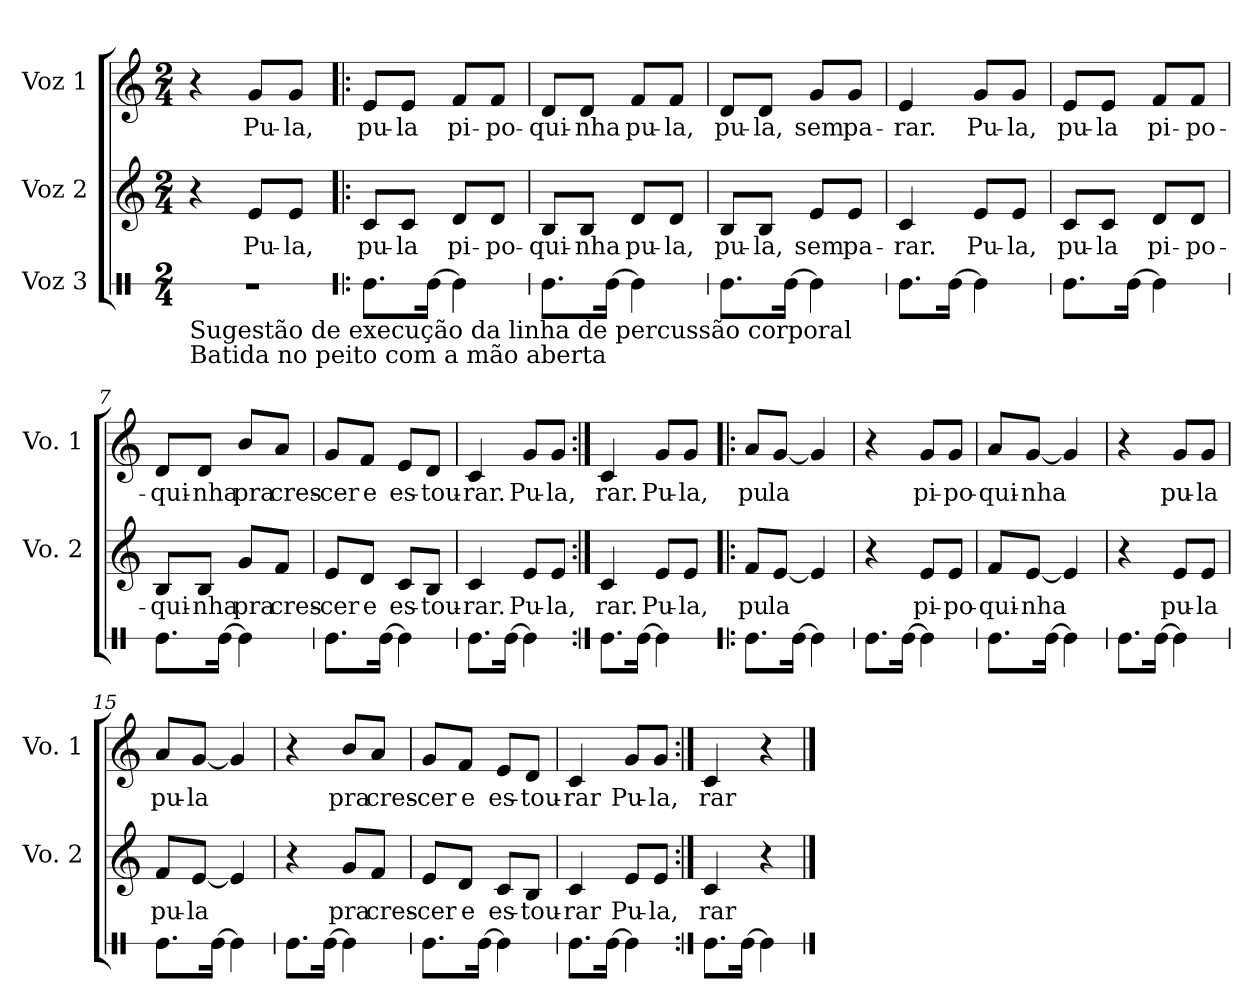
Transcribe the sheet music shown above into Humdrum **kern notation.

**kern	**kern	**text	**kern	**text
*part3	*part2	*part2	*part1	*part1
*staff3	*staff2	*staff2	*staff1	*staff1
*I"Voz 3	*I"Voz 2	*	*I"Voz 1	*
*	*I'Vo. 2	*	*I'Vo. 1	*
*stria1	*	*	*	*
*clefX	*clefG2	*	*clefG2	*
*k[]	*k[]	*	*k[]	*
*M2/4	*M2/4	*	*M2/4	*
*MM110	*MM110	*	*MM110	*
=1	=1	=1	=1	=1
!LO:TX:b:t=Sugestão de execução da linha de percussão corporal	!	!	!	!
!LO:TX:b:t=Batida no peito com a mão aberta	!	!	!	!
2r	4r	.	4r	.
!	!	!LO:LY:b	!	!LO:LY:b
.	8e/L	Pu-	8g/L	Pu-
!	!	!LO:LY:b	!	!LO:LY:b
.	8e/J	-la,	8g/J	-la,
=2!|:	=2!|:	=2!|:	=2!|:	=2!|:
!	!	!LO:LY:b	!	!LO:LY:b
8.Re\L	8c/L	pu-	8e/L	pu-
!	!	!LO:LY:b	!	!LO:LY:b
.	8c/J	-la	8e/J	-la
[16Re\Jk	.	.	.	.
!	!	!LO:LY:b	!	!LO:LY:b
4Re\]	8d/L	pi-	8f/L	pi-
!	!	!LO:LY:b	!	!LO:LY:b
.	8d/J	-po-	8f/J	-po-
=3	=3	=3	=3	=3
!	!	!LO:LY:b	!	!LO:LY:b
8.Re\L	8B/L	-qui-	8d/L	-qui-
!	!	!LO:LY:b	!	!LO:LY:b
.	8B/J	-nha	8d/J	-nha
[16Re\Jk	.	.	.	.
!	!	!LO:LY:b	!	!LO:LY:b
4Re\]	8d/L	pu-	8f/L	pu-
!	!	!LO:LY:b	!	!LO:LY:b
.	8d/J	-la,	8f/J	-la,
=4	=4	=4	=4	=4
!	!	!LO:LY:b	!	!LO:LY:b
8.Re\L	8B/L	pu-	8d/L	pu-
!	!	!LO:LY:b	!	!LO:LY:b
.	8B/J	-la,	8d/J	-la,
[16Re\Jk	.	.	.	.
!	!	!LO:LY:b	!	!LO:LY:b
4Re\]	8e/L	sem	8g/L	sem
!	!	!LO:LY:b	!	!LO:LY:b
.	8e/J	pa-	8g/J	pa-
=5	=5	=5	=5	=5
!	!	!LO:LY:b	!	!LO:LY:b
8.Re\L	4c/	-rar.	4e/	-rar.
[16Re\Jk	.	.	.	.
!	!	!LO:LY:b	!	!LO:LY:b
4Re\]	8e/L	Pu-	8g/L	Pu-
!	!	!LO:LY:b	!	!LO:LY:b
.	8e/J	-la,	8g/J	-la,
=6	=6	=6	=6	=6
!	!	!LO:LY:b	!	!LO:LY:b
8.Re\L	8c/L	pu-	8e/L	pu-
!	!	!LO:LY:b	!	!LO:LY:b
.	8c/J	-la	8e/J	-la
[16Re\Jk	.	.	.	.
!	!	!LO:LY:b	!	!LO:LY:b
4Re\]	8d/L	pi-	8f/L	pi-
!	!	!LO:LY:b	!	!LO:LY:b
.	8d/J	-po-	8f/J	-po-
!!LO:LB:g=z
=7	=7	=7	=7	=7
!	!	!LO:LY:b	!	!LO:LY:b
8.Re\L	8B/L	-qui-	8d/L	-qui-
!	!	!LO:LY:b	!	!LO:LY:b
.	8B/J	-nha	8d/J	-nha
[16Re\Jk	.	.	.	.
!	!	!LO:LY:b	!	!LO:LY:b
4Re\]	8g/L	pra	8b/L	pra
!	!	!LO:LY:b	!	!LO:LY:b
.	8f/J	cres-	8a/J	cres-
=8	=8	=8	=8	=8
!	!	!LO:LY:b	!	!LO:LY:b
8.Re\L	8e/L	-cer	8g/L	-cer
!	!	!LO:LY:b	!	!LO:LY:b
.	8d/J	e	8f/J	e
[16Re\Jk	.	.	.	.
!	!	!LO:LY:b	!	!LO:LY:b
4Re\]	8c/L	es-	8e/L	es-
!	!	!LO:LY:b	!	!LO:LY:b
.	8B/J	-tou-	8d/J	-tou-
=9	=9	=9	=9	=9
!	!	!LO:LY:b	!	!LO:LY:b
8.Re\L	4c/	-rar.	4c/	-rar.
[16Re\Jk	.	.	.	.
!	!	!LO:LY:b	!	!LO:LY:b
4Re\]	8e/L	Pu-	8g/L	Pu-
!	!	!LO:LY:b	!	!LO:LY:b
.	8e/J	-la,	8g/J	-la,
=10:|!	=10:|!	=10:|!	=10:|!	=10:|!
!	!	!LO:LY:b	!	!LO:LY:b
8.Re\L	4c/	-rar.	4c/	-rar.
[16Re\Jk	.	.	.	.
!	!	!LO:LY:b	!	!LO:LY:b
4Re\]	8e/L	Pu-	8g/L	Pu-
!	!	!LO:LY:b	!	!LO:LY:b
.	8e/J	-la,	8g/J	-la,
=11!|:	=11!|:	=11!|:	=11!|:	=11!|:
!	!	!LO:LY:b	!	!LO:LY:b
8.Re\L	8f/L	pu	8a/L	pu
!	!	!LO:LY:b	!	!LO:LY:b
.	[8e/J	la	[8g/J	la
[16Re\Jk	.	.	.	.
4Re\]	4e/]	.	4g/]	.
=12	=12	=12	=12	=12
8.Re\L	4r	.	4r	.
[16Re\Jk	.	.	.	.
!	!	!LO:LY:b	!	!LO:LY:b
4Re\]	8e/L	pi-	8g/L	pi-
!	!	!LO:LY:b	!	!LO:LY:b
.	8e/J	-po-	8g/J	-po-
!!LO:LB:g=z
=13	=13	=13	=13	=13
!	!	!LO:LY:b	!	!LO:LY:b
8.Re\L	8f/L	-qui-	8a/L	-qui-
!	!	!LO:LY:b	!	!LO:LY:b
.	[8e/J	-nha	[8g/J	-nha
[16Re\Jk	.	.	.	.
4Re\]	4e/]	.	4g/]	.
=14	=14	=14	=14	=14
8.Re\L	4r	.	4r	.
[16Re\Jk	.	.	.	.
!	!	!LO:LY:b	!	!LO:LY:b
4Re\]	8e/L	pu-	8g/L	pu-
!	!	!LO:LY:b	!	!LO:LY:b
.	8e/J	-la	8g/J	-la
=15	=15	=15	=15	=15
!	!	!LO:LY:b	!	!LO:LY:b
8.Re\L	8f/L	pu-	8a/L	pu-
!	!	!LO:LY:b	!	!LO:LY:b
.	[8e/J	-la	[8g/J	-la
[16Re\Jk	.	.	.	.
4Re\]	4e/]	.	4g/]	.
=16	=16	=16	=16	=16
8.Re\L	4r	.	4r	.
[16Re\Jk	.	.	.	.
!	!	!LO:LY:b	!	!LO:LY:b
4Re\]	8g/L	pra	8b/L	pra
!	!	!LO:LY:b	!	!LO:LY:b
.	8f/J	cres-	8a/J	cres-
=17	=17	=17	=17	=17
!	!	!LO:LY:b	!	!LO:LY:b
8.Re\L	8e/L	-cer	8g/L	-cer
!	!	!LO:LY:b	!	!LO:LY:b
.	8d/J	e	8f/J	e
[16Re\Jk	.	.	.	.
!	!	!LO:LY:b	!	!LO:LY:b
4Re\]	8c/L	es-	8e/L	es-
!	!	!LO:LY:b	!	!LO:LY:b
.	8B/J	-tou-	8d/J	-tou-
=18	=18	=18	=18	=18
!	!	!LO:LY:b	!	!LO:LY:b
8.Re\L	4c/	-rar	4c/	-rar
[16Re\Jk	.	.	.	.
!	!	!LO:LY:b	!	!LO:LY:b
4Re\]	8e/L	Pu-	8g/L	Pu-
!	!	!LO:LY:b	!	!LO:LY:b
.	8e/J	-la,	8g/J	-la,
=19:|!	=19:|!	=19:|!	=19:|!	=19:|!
!	!	!LO:LY:b	!	!LO:LY:b
8.Re\L	4c/	-rar	4c/	-rar
[16Re\Jk	.	.	.	.
4Re\]	4r	.	4r	.
==	==	==	==	==
*-	*-	*-	*-	*-
